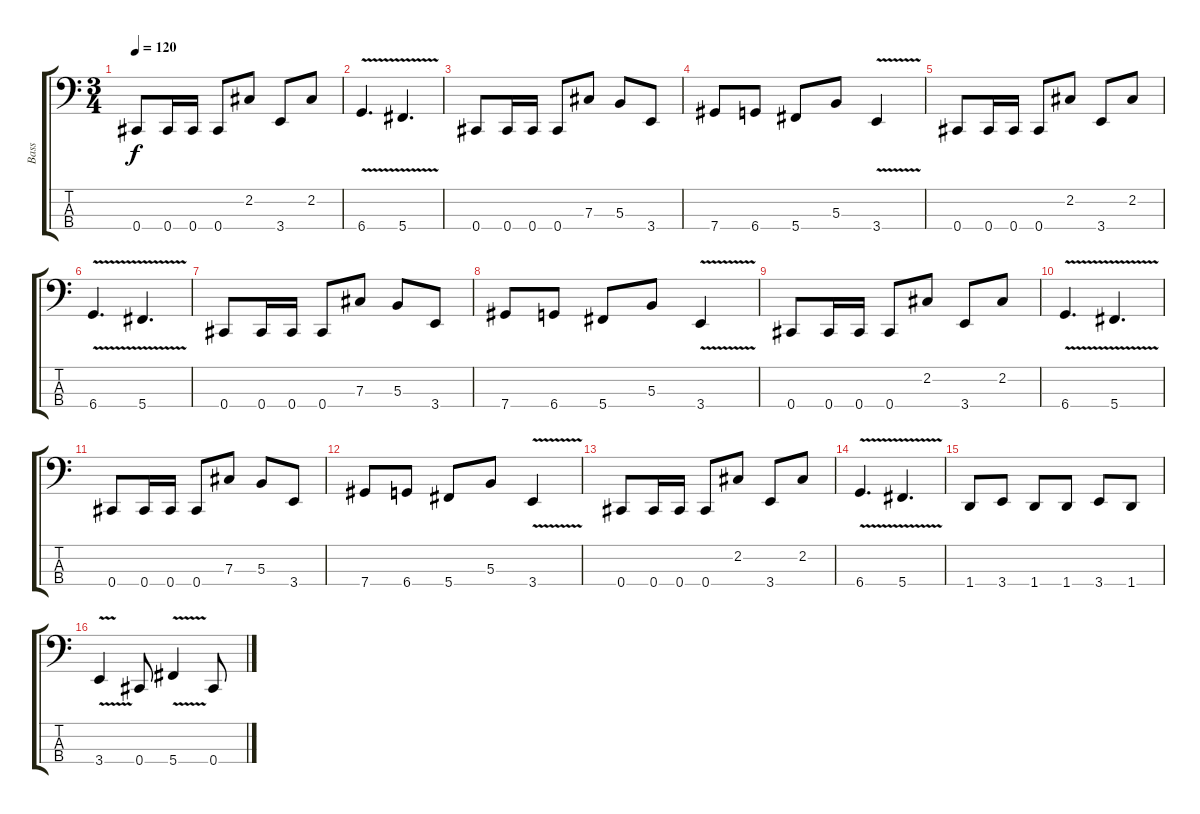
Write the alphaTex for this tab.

\track ("Bass" "Bass") {instrument electricbasspick}
\staff {score tabs}
\tuning (E2 B1 Gb1 Db1) {hide}
\ts (3 4)
\tempo 120
\clef f4
\ks c
0.4.8{dy f} 0.4.16 0.4.16 0.4.8 2.2.8 3.4.8 2.2.8 |
6.4{v}.4{d} 5.4{v}.4{d} |
0.4.8 0.4.16 0.4.16 0.4.8 7.3.8 5.3.8 3.4.8 |
7.4.8 6.4.8 5.4.8 5.3.8 3.4{v}.4 |
0.4.8 0.4.16 0.4.16 0.4.8 2.2.8 3.4.8 2.2.8 |
6.4{v}.4{d} 5.4{v}.4{d} |
0.4.8 0.4.16 0.4.16 0.4.8 7.3.8 5.3.8 3.4.8 |
7.4.8 6.4.8 5.4.8 5.3.8 3.4{v}.4 |
0.4.8 0.4.16 0.4.16 0.4.8 2.2.8 3.4.8 2.2.8 |
6.4{v}.4{d} 5.4{v}.4{d} |
0.4.8 0.4.16 0.4.16 0.4.8 7.3.8 5.3.8 3.4.8 |
7.4.8 6.4.8 5.4.8 5.3.8 3.4{v}.4 |
0.4.8 0.4.16 0.4.16 0.4.8 2.2.8 3.4.8 2.2.8 |
6.4{v}.4{d} 5.4{v}.4{d} |
1.4.8 3.4.8 1.4.8 1.4.8 3.4.8 1.4.8 |
3.4{v}.4 0.4.8 5.4{v}.4 0.4.8
